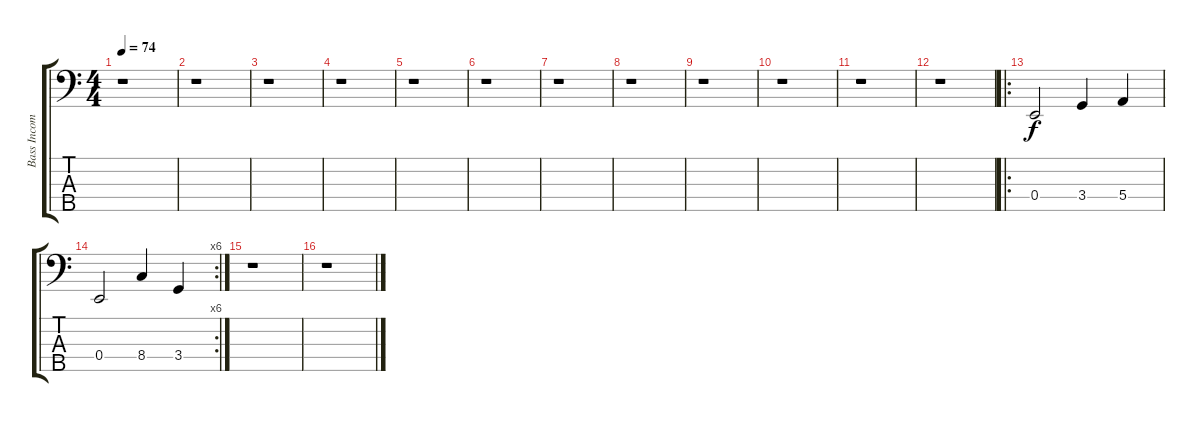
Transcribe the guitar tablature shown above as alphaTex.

\track ("Bass Incomplete" "Bass Incom") {instrument electricbassfinger}
\staff {score tabs}
\tuning (G2 D2 A1 E1 B0) {hide}
\ts (4 4)
\tempo 74
\clef f4
\ks c
r.1{dy f} |
r.1 |
r.1 |
r.1 |
r.1 |
r.1 |
r.1 |
r.1 |
r.1 |
r.1 |
r.1 |
r.1 |
\ro
0.4.2 3.4.4 5.4.4 |
\rc 6
0.4.2 8.4.4 3.4.4 |
r.1 |
r.1
